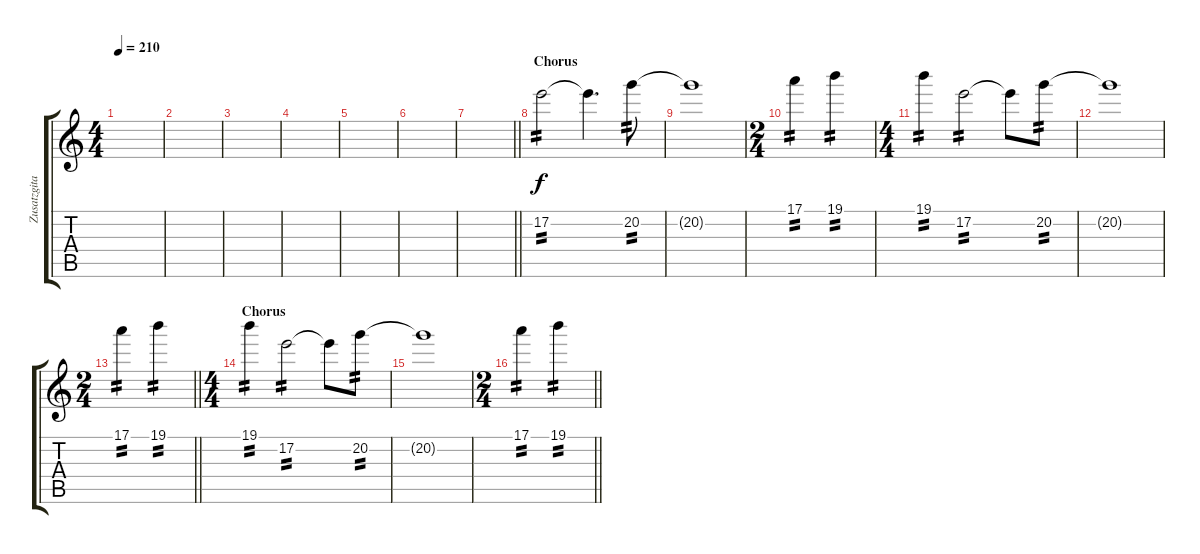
\track ("Zusatzgitarre" "Zusatzgita") {instrument overdrivenguitar}
\staff {score tabs}
\tuning (E4 B3 G3 D3 A2 E2) {hide}
\ts (4 4)
\tempo 210
\clef g2
\ks c
|
|
|
|
|
|
\barLineRight lightlight
|
\section ("" "Chorus")
17.2.2{tp 2} 17.2{t}.4{d} 20.2.8{tp 2} |
20.2{t}.1 |
\ts (2 4)
17.1.4{tp 2} 19.1.4{tp 2} |
\ts (4 4)
19.1.4{tp 2} 17.2.2{tp 2} 17.2{t}.8 20.2.8{tp 2} |
20.2{t}.1 |
\ts (2 4)
\barLineRight lightlight
17.1.4{tp 2} 19.1.4{tp 2} |
\ts (4 4)
\section ("" "Chorus")
19.1.4{tp 2} 17.2.2{tp 2} 17.2{t}.8 20.2.8{tp 2} |
20.2{t}.1 |
\ts (2 4)
\barLineRight lightlight
17.1.4{tp 2} 19.1.4{tp 2}
